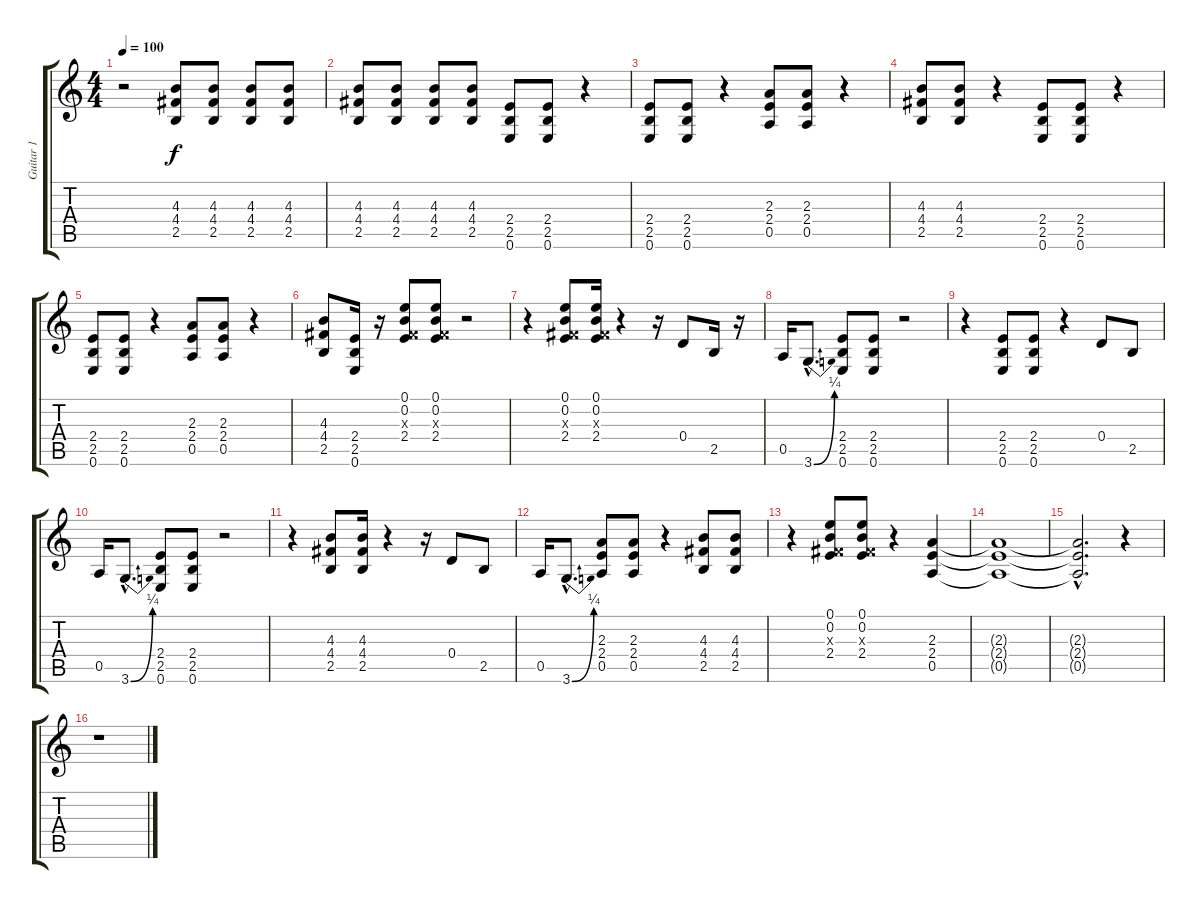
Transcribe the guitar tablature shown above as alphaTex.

\track ("Guitar 1" "Guitar 1") {instrument overdrivenguitar}
\staff {score tabs}
\tuning (E4 B3 G3 D3 A2 E2) {hide}
\ts (4 4)
\tempo 100
\clef g2
\ks c
r.2{dy f} (4.3 4.4 2.5).8 (4.3 4.4 2.5).8 (4.3 4.4 2.5).8 (4.3 4.4 2.5).8 |
(4.3 4.4 2.5).8 (4.3 4.4 2.5).8 (4.3 4.4 2.5).8 (4.3 4.4 2.5).8 (2.4 2.5 0.6).8 (2.4 2.5 0.6).8 r.4 |
(2.4 2.5 0.6).8 (2.4 2.5 0.6).8 r.4 (2.3 2.4 0.5).8 (2.3 2.4 0.5).8 r.4 |
(4.3 4.4 2.5).8 (4.3 4.4 2.5).8 r.4 (2.4 2.5 0.6).8 (2.4 2.5 0.6).8 r.4 |
(2.4 2.5 0.6).8 (2.4 2.5 0.6).8 r.4 (2.3 2.4 0.5).8 (2.3 2.4 0.5).8 r.4 |
(4.3 4.4 2.5).8 (2.4 2.5 0.6).16 r.16 (0.1 0.2 -1.3{x} 2.4).8 (0.1 0.2 -1.3{x} 2.4).8 r.2 |
r.4 (0.1 0.2 -1.3{x} 2.4).8 (0.1 0.2 -1.3{x} 2.4).16 r.4 r.16 0.4.8 2.5.16 r.16 |
0.5.16 3.6{be (bend 0 0 60 1) hac}.8{d} (2.4 2.5 0.6).8 (2.4 2.5 0.6).8 r.2 |
r.4 (2.4 2.5 0.6).8 (2.4 2.5 0.6).8 r.4 0.4.8 2.5.8 |
0.5.16 3.6{be (bend 0 0 60 1) hac}.8{d} (2.4 2.5 0.6).8 (2.4 2.5 0.6).8 r.2 |
r.4 (4.3 4.4 2.5).8 (4.3 4.4 2.5).16 r.4 r.16 0.4.8 2.5.8 |
0.5.16 3.6{be (bend 0 0 60 1) hac}.8{d} (2.3 2.4 0.5).8 (2.3 2.4 0.5).8 r.4 (4.3 4.4 2.5).8 (4.3 4.4 2.5).8 |
r.4 (0.1 0.2 -1.3{x} 2.4).8 (0.1 0.2 -1.3{x} 2.4).8 r.4 (2.3 2.4 0.5).4 |
(2.3{t} 2.4{t} 0.5{t}).1 |
(2.3{hac t} 2.4{hac t} 0.5{hac t}).2{d} r.4 |
r.1
